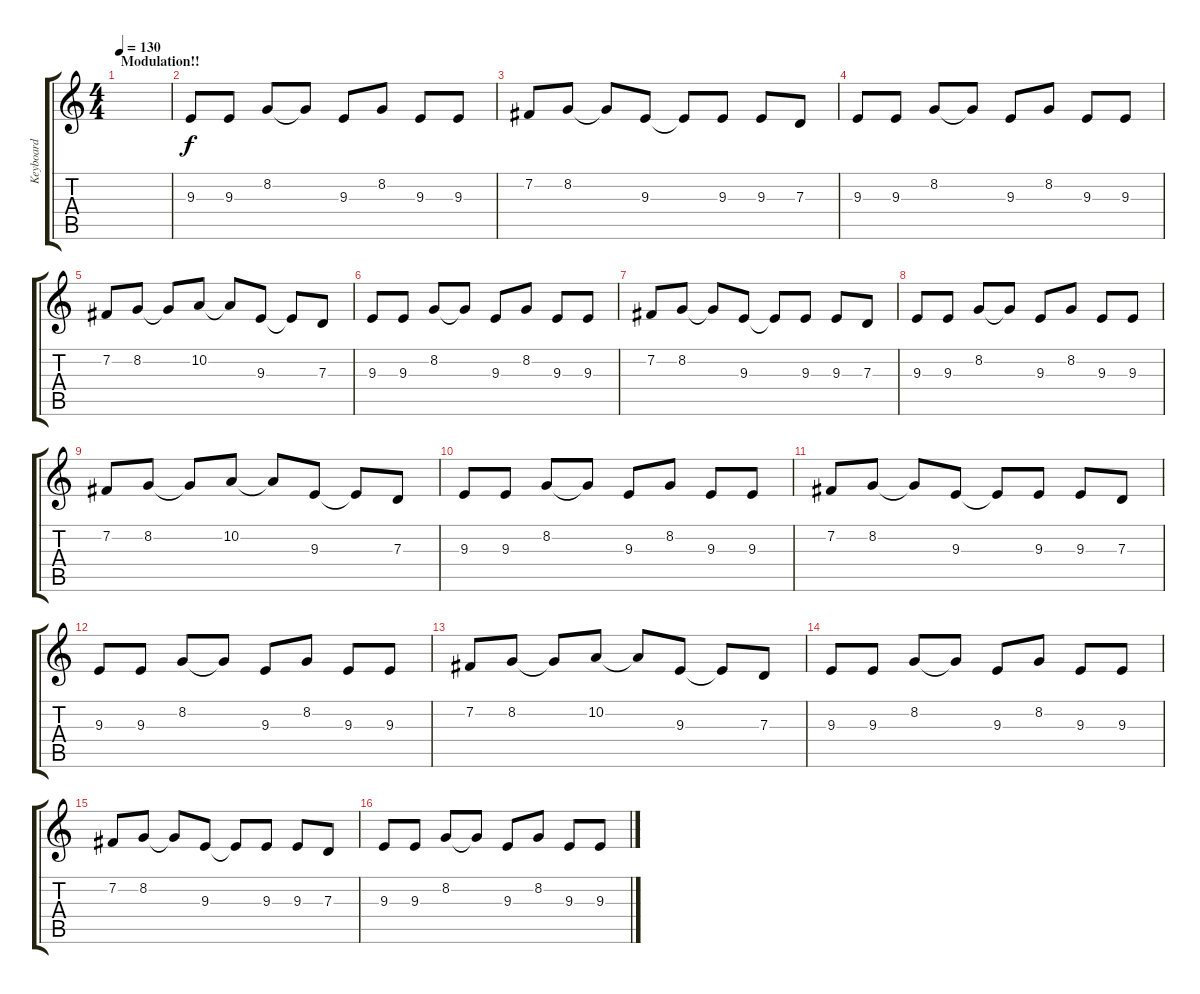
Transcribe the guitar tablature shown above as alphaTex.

\track ("Keyboard" "Keyboard") {instrument electricgrandpiano}
\staff {score tabs}
\tuning (E4 B3 G3 D3 A2 E2) {hide}
\ts (4 4)
\section ("" "Modulation!!")
\tempo 130
\clef g2
\ks c
|
9.3.8 9.3.8 8.2.8 8.2{t}.8 9.3.8 8.2.8 9.3.8 9.3.8 |
7.2.8 8.2.8 8.2{t}.8 9.3.8 9.3{t}.8 9.3.8 9.3.8 7.3.8 |
9.3.8 9.3.8 8.2.8 8.2{t}.8 9.3.8 8.2.8 9.3.8 9.3.8 |
7.2.8 8.2.8 8.2{t}.8 10.2.8 10.2{t}.8 9.3.8 9.3{t}.8 7.3.8 |
9.3.8 9.3.8 8.2.8 8.2{t}.8 9.3.8 8.2.8 9.3.8 9.3.8 |
7.2.8 8.2.8 8.2{t}.8 9.3.8 9.3{t}.8 9.3.8 9.3.8 7.3.8 |
9.3.8 9.3.8 8.2.8 8.2{t}.8 9.3.8 8.2.8 9.3.8 9.3.8 |
7.2.8 8.2.8 8.2{t}.8 10.2.8 10.2{t}.8 9.3.8 9.3{t}.8 7.3.8 |
9.3.8 9.3.8 8.2.8 8.2{t}.8 9.3.8 8.2.8 9.3.8 9.3.8 |
7.2.8 8.2.8 8.2{t}.8 9.3.8 9.3{t}.8 9.3.8 9.3.8 7.3.8 |
9.3.8 9.3.8 8.2.8 8.2{t}.8 9.3.8 8.2.8 9.3.8 9.3.8 |
7.2.8 8.2.8 8.2{t}.8 10.2.8 10.2{t}.8 9.3.8 9.3{t}.8 7.3.8 |
9.3.8 9.3.8 8.2.8 8.2{t}.8 9.3.8 8.2.8 9.3.8 9.3.8 |
7.2.8 8.2.8 8.2{t}.8 9.3.8 9.3{t}.8 9.3.8 9.3.8 7.3.8 |
9.3.8 9.3.8 8.2.8 8.2{t}.8 9.3.8 8.2.8 9.3.8 9.3.8
